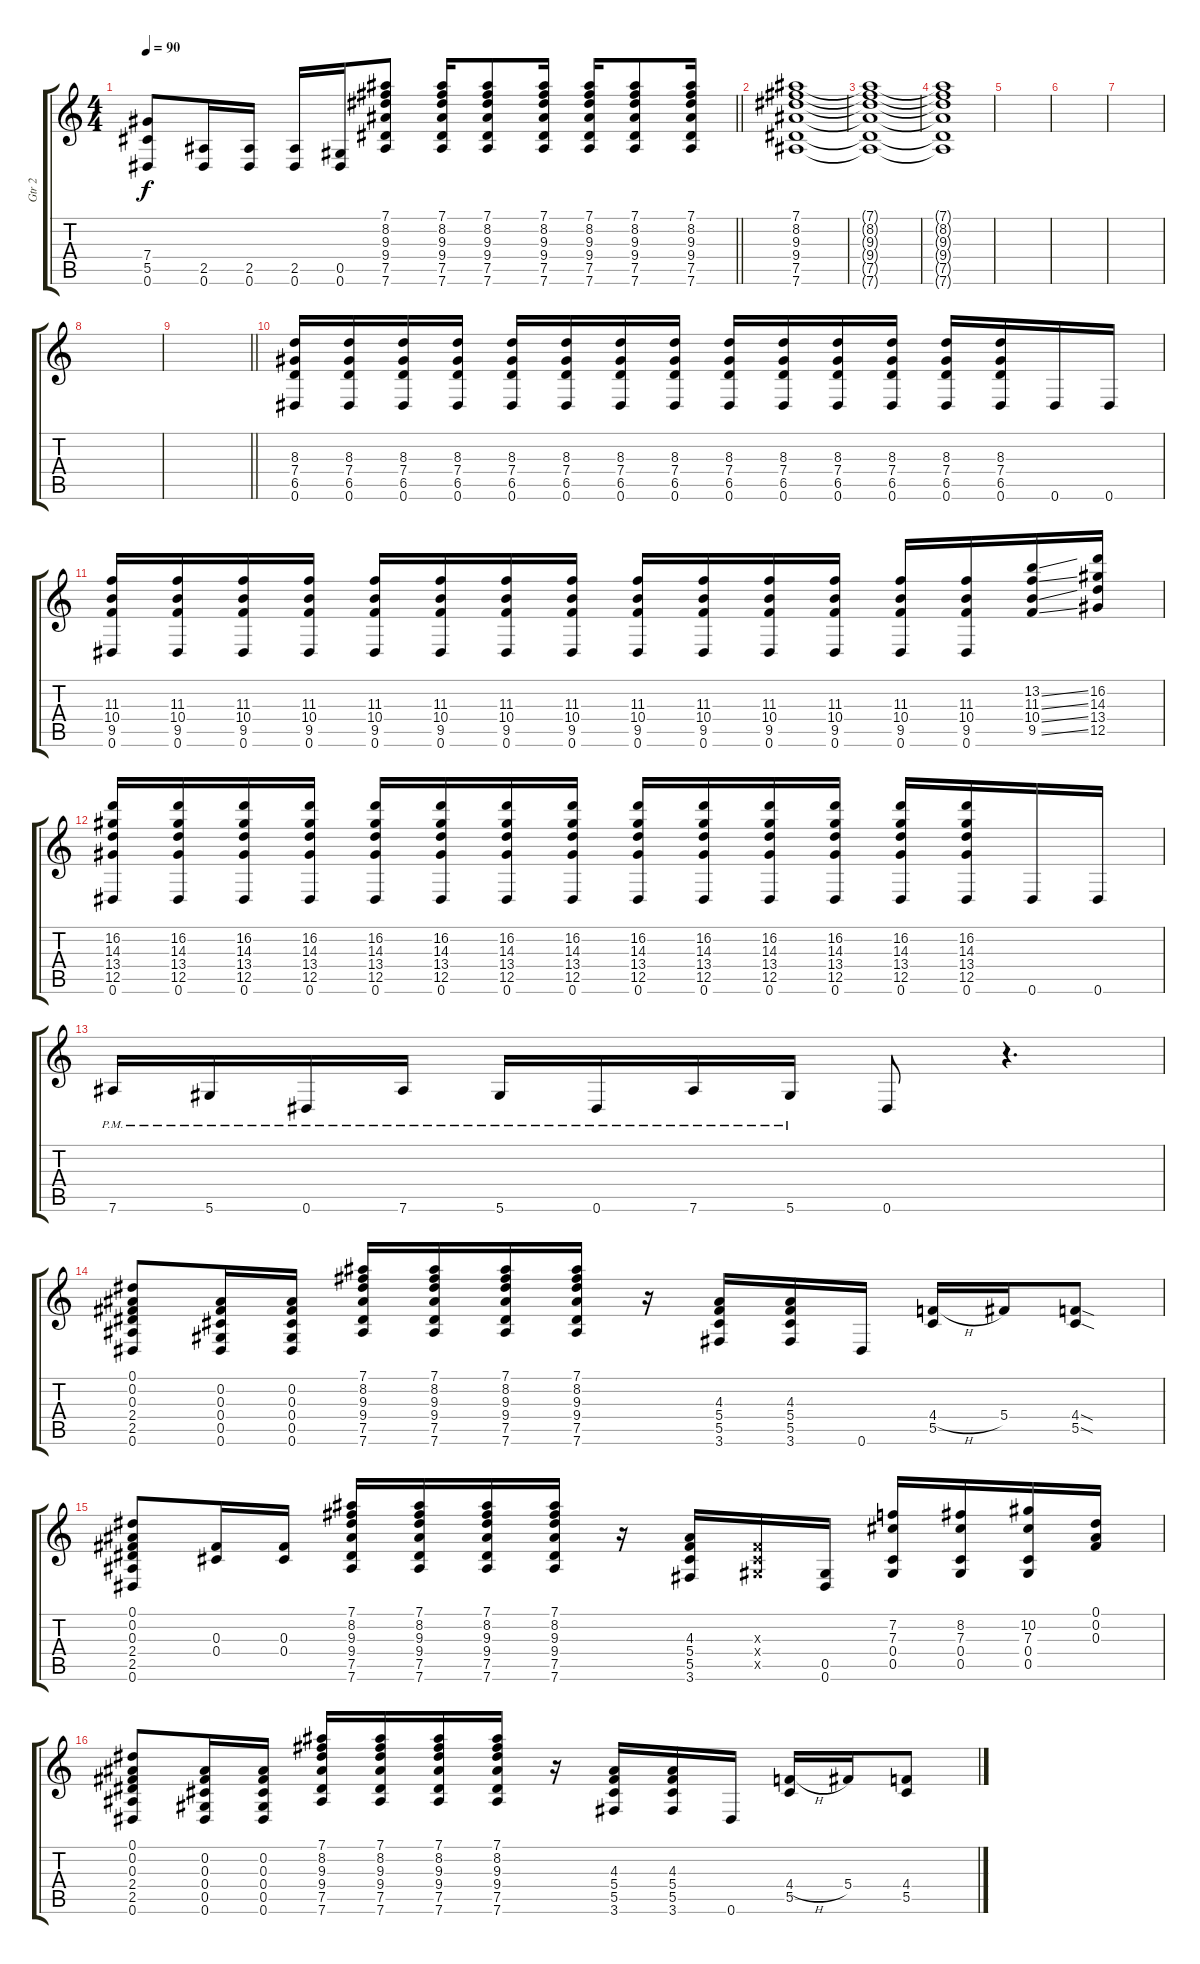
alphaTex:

\track ("Gtr 2" "Gtr 2") {instrument overdrivenguitar}
\staff {score tabs}
\tuning (Eb4 Bb3 Gb3 Db3 Ab2 Eb2) {hide}
\ts (4 4)
\tempo 90
\clef g2
\barLineRight lightlight
\ks c
(7.4 5.5 0.6).8{dy f} (2.5 0.6).16 (2.5 0.6).16 (2.5 0.6).16 (0.5 0.6).16 (7.1 8.2 9.3 9.4 7.5 7.6).8 (7.1 8.2 9.3 9.4 7.5 7.6).16 (7.1 8.2 9.3 9.4 7.5 7.6).8 (7.1 8.2 9.3 9.4 7.5 7.6).16 (7.1 8.2 9.3 9.4 7.5 7.6).16 (7.1 8.2 9.3 9.4 7.5 7.6).8 (7.1 8.2 9.3 9.4 7.5 7.6).16 |
(7.1 8.2 9.3 9.4 7.5 7.6).1{volume 3} |
(7.1{t} 8.2{t} 9.3{t} 9.4{t} 7.5{t} 7.6{t}).1 |
(7.1{t} 8.2{t} 9.3{t} 9.4{t} 7.5{t} 7.6{t}).1 |
|
|
|
|
\barLineRight lightlight
|
(8.3 7.4 6.5 0.6).16{volume 13} (8.3 7.4 6.5 0.6).16 (8.3 7.4 6.5 0.6).16 (8.3 7.4 6.5 0.6).16 (8.3 7.4 6.5 0.6).16 (8.3 7.4 6.5 0.6).16 (8.3 7.4 6.5 0.6).16 (8.3 7.4 6.5 0.6).16 (8.3 7.4 6.5 0.6).16 (8.3 7.4 6.5 0.6).16 (8.3 7.4 6.5 0.6).16 (8.3 7.4 6.5 0.6).16 (8.3 7.4 6.5 0.6).16 (8.3 7.4 6.5 0.6).16 0.6.16 0.6.16 |
(11.3 10.4 9.5 0.6).16 (11.3 10.4 9.5 0.6).16 (11.3 10.4 9.5 0.6).16 (11.3 10.4 9.5 0.6).16 (11.3 10.4 9.5 0.6).16 (11.3 10.4 9.5 0.6).16 (11.3 10.4 9.5 0.6).16 (11.3 10.4 9.5 0.6).16 (11.3 10.4 9.5 0.6).16 (11.3 10.4 9.5 0.6).16 (11.3 10.4 9.5 0.6).16 (11.3 10.4 9.5 0.6).16 (11.3 10.4 9.5 0.6).16 (11.3 10.4 9.5 0.6).16 (13.2{ss} 11.3{ss} 10.4{ss} 9.5{ss}).16 (16.2 14.3 13.4 12.5).16 |
(16.2 14.3 13.4 12.5 0.6).16 (16.2 14.3 13.4 12.5 0.6).16 (16.2 14.3 13.4 12.5 0.6).16 (16.2 14.3 13.4 12.5 0.6).16 (16.2 14.3 13.4 12.5 0.6).16 (16.2 14.3 13.4 12.5 0.6).16 (16.2 14.3 13.4 12.5 0.6).16 (16.2 14.3 13.4 12.5 0.6).16 (16.2 14.3 13.4 12.5 0.6).16 (16.2 14.3 13.4 12.5 0.6).16 (16.2 14.3 13.4 12.5 0.6).16 (16.2 14.3 13.4 12.5 0.6).16 (16.2 14.3 13.4 12.5 0.6).16 (16.2 14.3 13.4 12.5 0.6).16 0.6.16 0.6.16 |
7.6{pm}.16 5.6{pm}.16 0.6{pm}.16 7.6{pm}.16 5.6{pm}.16 0.6{pm}.16 7.6{pm}.16 5.6{pm}.16 0.6.8 r.4{d} |
(0.1 0.2 0.3 2.4 2.5 0.6).8{volume 13} (0.2 0.3 0.4 0.5 0.6).16 (0.2 0.3 0.4 0.5 0.6).16 (7.1 8.2 9.3 9.4 7.5 7.6).16 (7.1 8.2 9.3 9.4 7.5 7.6).16 (7.1 8.2 9.3 9.4 7.5 7.6).16 (7.1 8.2 9.3 9.4 7.5 7.6).16 r.16 (4.3 5.4 5.5 3.6).16 (4.3 5.4 5.5 3.6).16 0.6.16 (4.4{h} 5.5).16 5.4.16 (4.4{sod} 5.5{sod}).8 |
(0.1 0.2 0.3 2.4 2.5 0.6).8 (0.3 0.4).16 (0.3 0.4).16 (7.1 8.2 9.3 9.4 7.5 7.6).16 (7.1 8.2 9.3 9.4 7.5 7.6).16 (7.1 8.2 9.3 9.4 7.5 7.6).16 (7.1 8.2 9.3 9.4 7.5 7.6).16 r.16 (4.3 5.4 5.5 3.6).16 (0.3{x} 0.4{x} 0.5{x}).16 (0.5 0.6).16 (7.2 7.3 0.4 0.5).16 (8.2 7.3 0.4 0.5).16 (10.2 7.3 0.4 0.5).16 (0.1 0.2 0.3).16 |
(0.1 0.2 0.3 2.4 2.5 0.6).8 (0.2 0.3 0.4 0.5 0.6).16 (0.2 0.3 0.4 0.5 0.6).16 (7.1 8.2 9.3 9.4 7.5 7.6).16 (7.1 8.2 9.3 9.4 7.5 7.6).16 (7.1 8.2 9.3 9.4 7.5 7.6).16 (7.1 8.2 9.3 9.4 7.5 7.6).16 r.16 (4.3 5.4 5.5 3.6).16 (4.3 5.4 5.5 3.6).16 0.6.16 (4.4{h} 5.5).16 5.4.16 (4.4 5.5).8
